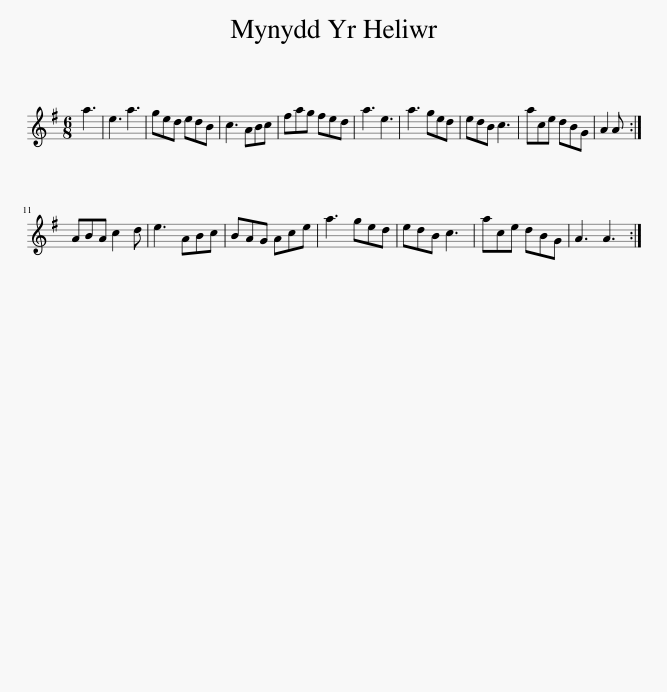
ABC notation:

X:1
L:1/8
M:6/8
I:linebreak $
K:G
V:1 treble
V:1
 a3 | e3 a3 | ged edB | c3 ABc | fag fed | %5
 a3 e3 | a3 ged | edB c3 | ace dBG | A2 A :|$ %10
 ABA c2 d | e3 ABc | BAG Ace | a3 ged | edB c3 | %15
 ace dBG | A3 A3 :| %17
